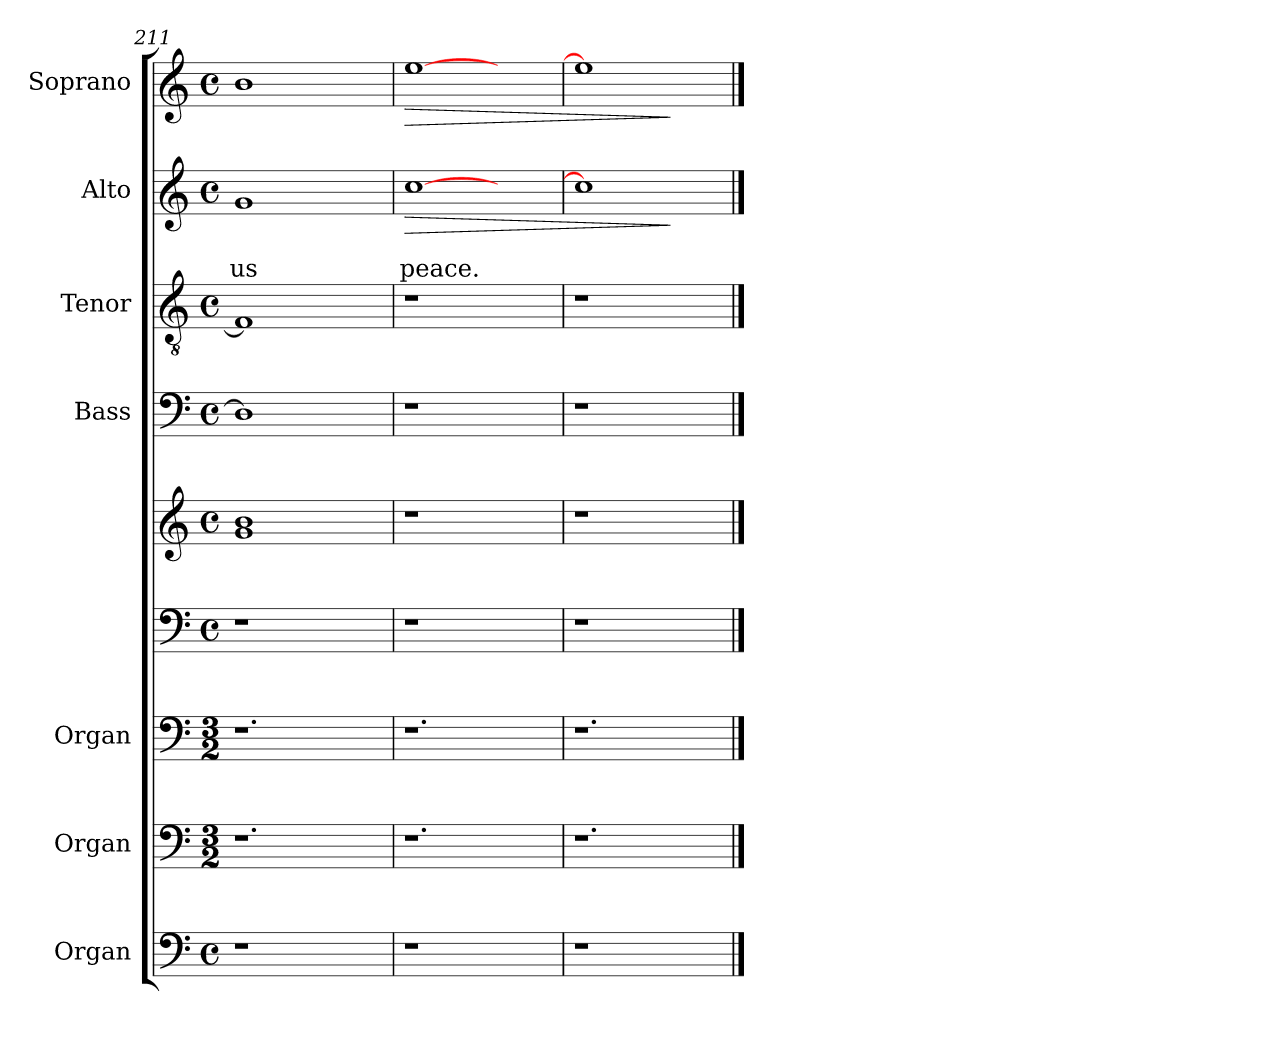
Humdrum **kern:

**kern	**kern	**kern	**kern	**kern	**kern	**text	**kern	**kern	**text	**text	**dynam	**kern	**dynam
*part9	*part8	*part7	*part6	*part5	*part4	*part4	*part3	*part2	*part2	*part2	*part2	*part1	*part1
*staff9	*staff8	*staff7	*staff6	*staff5	*staff4	*staff4	*staff3	*staff2	*staff2	*staff2	*staff2	*staff1	*staff1
*I"Organ	*I"Organ	*I"Organ	*	*	*I"Bass	*	*I"Tenor	*I"Alto	*	*	*	*I"Soprano	*
*	*	*	*	*	*I'B	*	*I'T	*I'A	*	*	*	*I'S	*
*clefF4	*clefF4	*clefF4	*clefF4	*clefG2	*clefF4	*	*clefGv2	*clefG2	*	*	*	*clefG2	*
*k[]	*k[]	*k[]	*k[]	*k[]	*k[]	*	*k[]	*k[]	*	*	*	*k[]	*
*C:	*C:	*C:	*C:	*C:	*C:	*	*C:	*C:	*	*	*	*C:	*
*M4/4	*M3/2	*M3/2	*M4/4	*M4/4	*M4/4	*	*M4/4	*M4/4	*	*	*	*M4/4	*
*met(c)	*	*	*met(c)	*met(c)	*met(c)	*	*met(c)	*met(c)	*	*	*	*met(c)	*
=211	=211	=211	=211	=211	=211	=211	=211	=211	=211	=211	=211	=211	=211
!	!	!	!	!	!	!	!	!	!	!LO:LY:b	!	!	!
1r	1.r	1.r	1r	1g 1b	1D]	.	1F]	1g	.	us	.	1b	.
2ryy	.	.	2ryy	2ryy	2ryy	.	2ryy	2ryy	.	.	.	2ryy	.
=212	=212	=212	=212	=212	=212	=212	=212	=212	=212	=212	=212	=212	=212
!	!	!	!	!	!	!	!	!	!	!LO:LY:b	!LO:HP:b	!	!LO:HP:b
1r	1.r	1.r	1r	1r	1r	.	1r	[>1cc	.	peace.	>	[>1ee	>
2ryy	.	.	2ryy	2ryy	2ryy	.	2ryy	2ryy	.	.	.	2ryy	.
=213	=213	=213	=213	=213	=213	=213	=213	=213	=213	=213	=213	=213	=213
1r	1.r	1.r	1r	1r	1r	.	1r	1cc]	.	.	.	1ee]	.
2ryy	.	.	2ryy	2ryy	2ryy	.	2ryy	2ryy	.	.	]	2ryy	]
==	==	==	==	==	==	==	==	==	==	==	==	==	==
*-	*-	*-	*-	*-	*-	*-	*-	*-	*-	*-	*-	*-	*-
